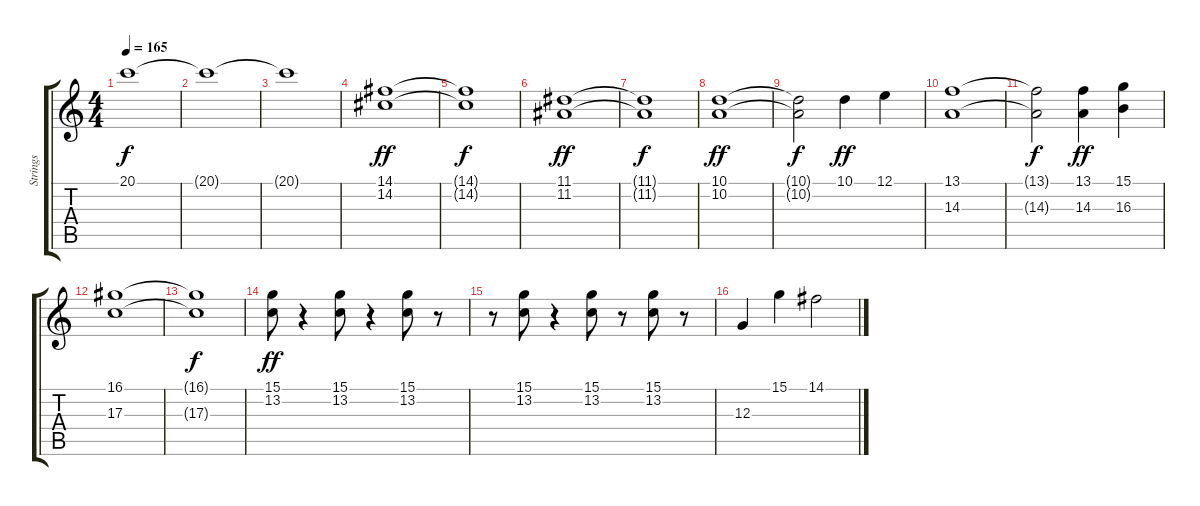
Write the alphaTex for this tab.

\track ("Strings" "Strings") {instrument stringensemble1}
\staff {score tabs}
\tuning (E4 B3 G3 D3 A2 E2) {hide}
\ts (4 4)
\tempo 165
\clef g2
\ks c
20.1{t}.1{dy f} |
20.1{t}.1 |
20.1{t}.1 |
(14.1 14.2).1{dy ff} |
(14.1{t} 14.2{t}).1{dy f} |
(11.1 11.2).1{dy ff} |
(11.1{t} 11.2{t}).1{dy f} |
(10.1 10.2).1{dy ff} |
(10.1{t} 10.2{t}).2{dy f} 10.1.4{dy ff} 12.1.4 |
(13.1 14.3).1 |
(13.1{t} 14.3{t}).2{dy f} (13.1 14.3).4{dy ff} (15.1 16.3).4 |
(16.1 17.3).1 |
(16.1{t} 17.3{t}).1{dy f} |
(15.1 13.2).8{dy ff} r.4 (15.1 13.2).8 r.4 (15.1 13.2).8 r.8 |
r.8 (15.1 13.2).8 r.4 (15.1 13.2).8 r.8 (15.1 13.2).8 r.8 |
12.3.4 15.1.4 14.1.2
